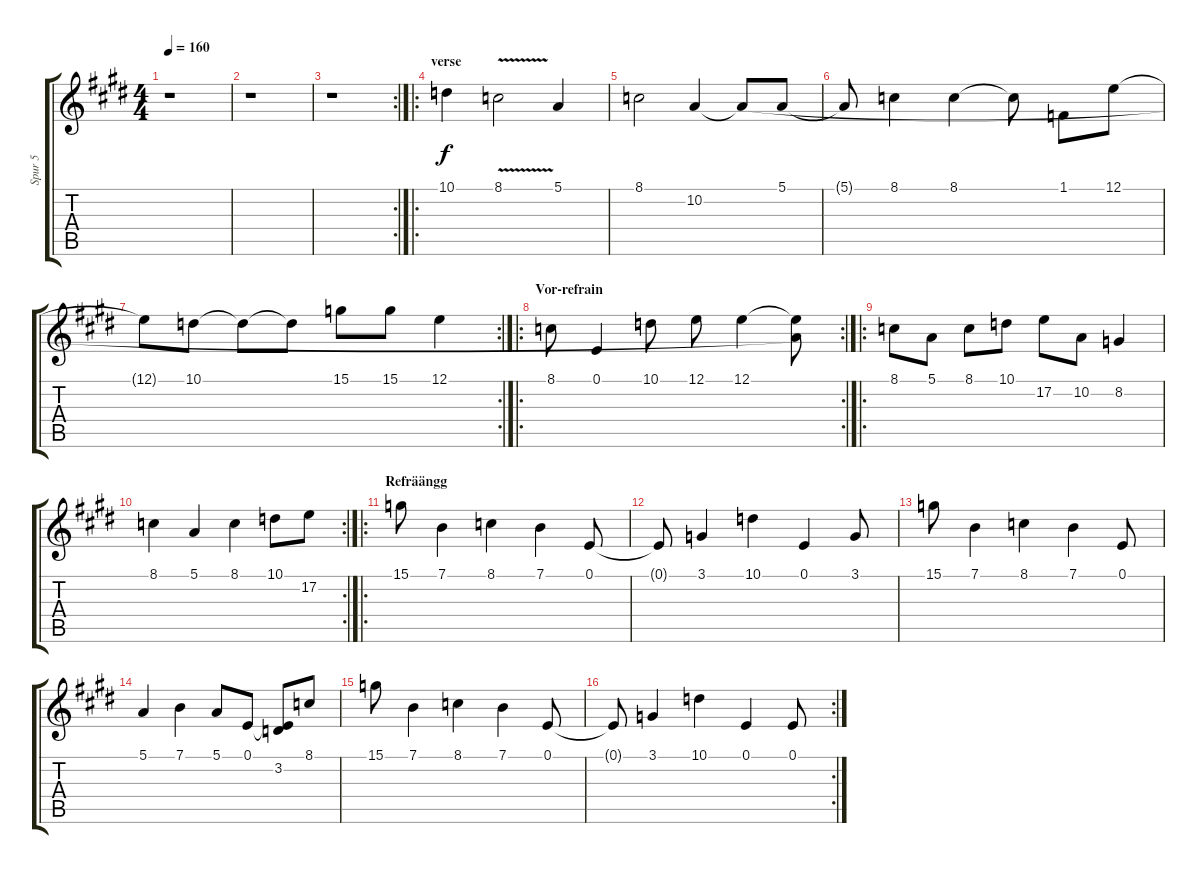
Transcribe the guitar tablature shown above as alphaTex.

\track ("Spur 5" "Spur 5") {instrument oboe}
\staff {score tabs}
\tuning (E4 B3 G3 D3 A2 E2) {hide}
\ts (4 4)
\tempo 160
\clef g2
\ks e
r.1{dy f} |
r.1 |
\rc 2
r.1 |
\ro
\section ("" "verse")
10.1.4 8.1{v}.2 5.1.4 |
8.1.2 10.2.4 10.2{t}.8 5.1.8 |
5.1{t}.8 8.1.4 8.1.4 8.1{t}.8 1.1.8 12.1.8 |
\rc 2
12.1{t}.8 10.1.8 10.1{t}.8 10.1{t}.8 15.1.8 15.1.8 12.1.4 |
\ro
\rc 2
\section ("" "Vor-refrain")
8.1.8 0.1.4 10.1.8 12.1.8 12.1.4 (12.1{t} 10.2{t}).8 |
\ro
8.1.8 5.1.8 8.1.8 10.1.8 17.2.8 10.2.8 8.2.4 |
\rc 2
8.1.4 5.1.4 8.1.4 10.1.8 17.2.8 |
\ro
\section ("" "Refräängg")
15.1.8 7.1.4 8.1.4 7.1.4 0.1.8 |
0.1{t}.8 3.1.4 10.1.4 0.1.4 3.1.8 |
15.1.8 7.1.4 8.1.4 7.1.4 0.1.8 |
5.1.4 7.1.4 5.1.8 0.1.8 (0.1{t} 3.2).8 8.1.8 |
15.1.8 7.1.4 8.1.4 7.1.4 0.1.8 |
\rc 2
0.1{t}.8 3.1.4 10.1.4 0.1.4 0.1.8
